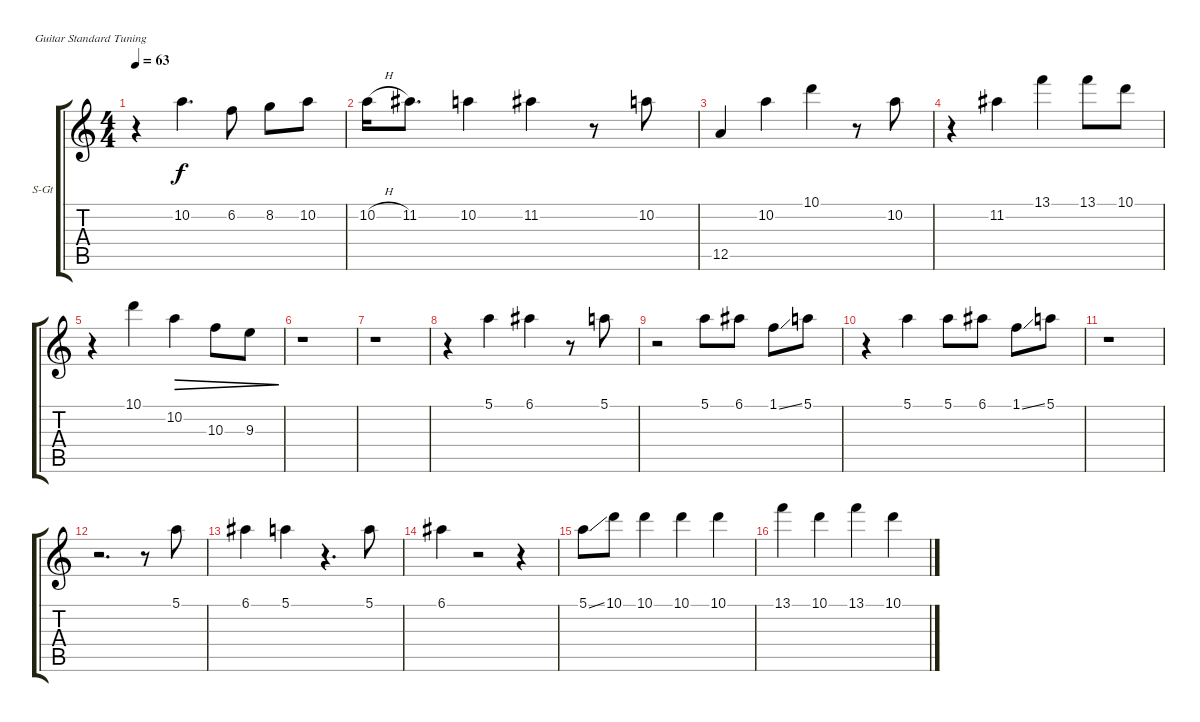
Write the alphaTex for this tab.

\defaultSystemsLayout 4
\bracketExtendMode groupsimilarinstruments
\firstSystemTrackNameOrientation horizontal
\otherSystemsTrackNameOrientation horizontal
\track ("Solo" "S-Gt") {instrument acousticguitarsteel}
\staff {score tabs}
\tuning (E4 B3 G3 D3 A2 E2)
\ts (4 4)
\tempo 63
\clef g2
\ks c
r.4{dy f} 10.2.4{d} 6.2.8 8.2.8 10.2.8 |
10.2{h}.16 11.2.8{d} 10.2.4 11.2.4 r.8 10.2.8 |
12.5.4 10.2.4 10.1.4 r.8 10.2.8 |
r.4 11.2.4 13.1.4 13.1.8 10.1.8 |
r.4 10.1.4 10.2.4{dec} 10.3.8{dec} 9.3.8{dec} |
r.1 |
r.1 |
r.4 5.1.4 6.1.4 r.8 5.1.8 |
r.2 5.1.8 6.1.8 1.1{ss}.8 5.1.8 |
r.4 5.1.4 5.1.8 6.1.8 1.1{ss}.8 5.1.8 |
r.1 |
r.2{d} r.8 5.1.8 |
6.1.4 5.1.4 r.4{d} 5.1.8 |
6.1.4 r.2 r.4 |
5.1{ss}.8 10.1.8 10.1.4 10.1.4 10.1.4 |
13.1.4 10.1.4 13.1.4 10.1.4
